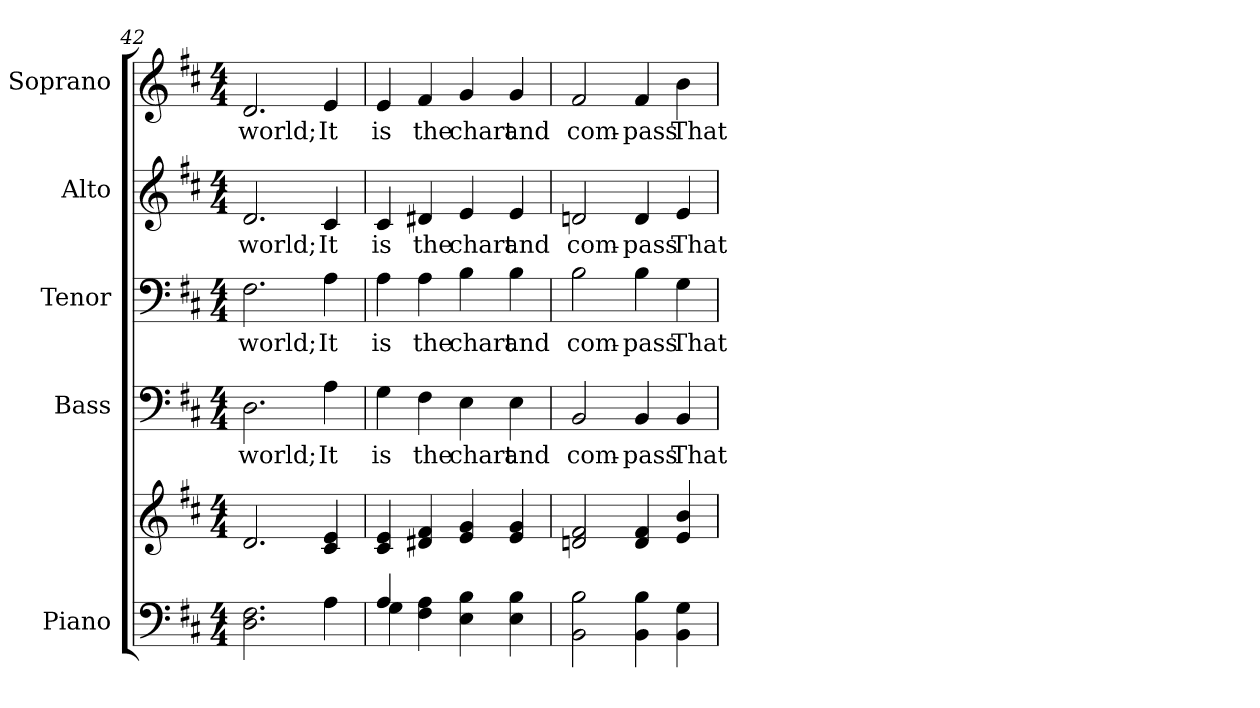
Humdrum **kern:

**kern	**kern	**kern	**text	**kern	**text	**kern	**text	**kern	**text
*part5	*part5	*part4	*part4	*part3	*part3	*part2	*part2	*part1	*part1
*staff6	*staff5	*staff4	*staff4	*staff3	*staff3	*staff2	*staff2	*staff1	*staff1
*I"Piano	*	*I"Bass	*	*I"Tenor	*	*I"Alto	*	*I"Soprano	*
*I'Pno.	*	*I'B.	*	*I'T.	*	*I'A.	*	*I'S.	*
*clefF4	*clefG2	*clefF4	*	*clefF4	*	*clefG2	*	*clefG2	*
*k[f#c#]	*k[f#c#]	*k[f#c#]	*	*k[f#c#]	*	*k[f#c#]	*	*k[f#c#]	*
*D:	*D:	*D:	*	*D:	*	*D:	*	*D:	*
*M4/4	*M4/4	*M4/4	*	*M4/4	*	*M4/4	*	*M4/4	*
=42	=42	=42	=42	=42	=42	=42	=42	=42	=42
!	!	!	!LO:LY:b:color=#000000	!	!	!	!	!	!
!	!	!	!	!	!LO:LY:b:color=#000000	!	!	!	!
!	!	!	!	!	!	!	!LO:LY:b:color=#000000	!	!
!	!	!	!	!	!	!	!	!	!LO:LY:b:color=#000000
2.Di\ 2.F#i	2.di/	2.Di\	world;	2.F#i\	world;	2.di/	world;	2.di/	world;
!	!	!	!LO:LY:b:color=#000000	!	!	!	!	!	!
!	!	!	!	!	!LO:LY:b:color=#000000	!	!	!	!
!	!	!	!	!	!	!	!LO:LY:b:color=#000000	!	!
!	!	!	!	!	!	!	!	!	!LO:LY:b:color=#000000
4Ai\	4c#i/ 4ei	4Ai\	It	4Ai\	It	4c#i/	It	4ei/	It
!!LO:PB:g=z
=43	=43	=43	=43	=43	=43	=43	=43	=43	=43
*^	*	*	*	*	*	*	*	*	*
!	!	!	!	!LO:LY:b:color=#000000	!	!	!	!	!	!
!	!	!	!	!	!	!LO:LY:b:color=#000000	!	!	!	!
!	!	!	!	!	!	!	!	!LO:LY:b:color=#000000	!	!
!	!	!	!	!	!	!	!	!	!	!LO:LY:b:color=#000000
4Ai/	4Gi\	4c#i/ 4ei	4Gi\	is	4Ai\	is	4c#i/	is	4ei/	is
!	!	!	!	!LO:LY:b:color=#000000	!	!	!	!	!	!
!	!	!	!	!	!	!LO:LY:b:color=#000000	!	!	!	!
!	!	!	!	!	!	!	!	!LO:LY:b:color=#000000	!	!
!	!	!	!	!	!	!	!	!	!	!LO:LY:b:color=#000000
4F#i\ 4Ai	4ryy	4d#Xi/ 4f#i	4F#i\	the	4Ai\	the	4d#Xi/	the	4f#i/	the
!	!	!	!	!LO:LY:b:color=#000000	!	!	!	!	!	!
!	!	!	!	!	!	!LO:LY:b:color=#000000	!	!	!	!
!	!	!	!	!	!	!	!	!LO:LY:b:color=#000000	!	!
!	!	!	!	!	!	!	!	!	!	!LO:LY:b:color=#000000
4Ei\ 4Bi	2ryy	4ei/ 4gi	4Ei\	chart	4Bi\	chart	4ei/	chart	4gi/	chart
!	!	!	!	!LO:LY:b:color=#000000	!	!	!	!	!	!
!	!	!	!	!	!	!LO:LY:b:color=#000000	!	!	!	!
!	!	!	!	!	!	!	!	!LO:LY:b:color=#000000	!	!
!	!	!	!	!	!	!	!	!	!	!LO:LY:b:color=#000000
4Ei\ 4Bi	.	4ei/ 4gi	4Ei\	and	4Bi\	and	4ei/	and	4gi/	and
*v	*v	*	*	*	*	*	*	*	*	*
=44	=44	=44	=44	=44	=44	=44	=44	=44	=44
!	!	!	!LO:LY:b:color=#000000	!	!	!	!	!	!
!	!	!	!	!	!LO:LY:b:color=#000000	!	!	!	!
!	!	!	!	!	!	!	!LO:LY:b:color=#000000	!	!
!	!	!	!	!	!	!	!	!	!LO:LY:b:color=#000000
2BBi\ 2Bi	2dni/ 2f#i	2BBi/	com-	2Bi\	com-	2dni/	com-	2f#i/	com-
!	!	!	!LO:LY:b:color=#000000	!	!	!	!	!	!
!	!	!	!	!	!LO:LY:b:color=#000000	!	!	!	!
!	!	!	!	!	!	!	!LO:LY:b:color=#000000	!	!
!	!	!	!	!	!	!	!	!	!LO:LY:b:color=#000000
4BBi\ 4Bi	4di/ 4f#i	4BBi/	-pass	4Bi\	-pass	4di/	-pass	4f#i/	-pass
!	!	!	!LO:LY:b:color=#000000	!	!	!	!	!	!
!	!	!	!	!	!LO:LY:b:color=#000000	!	!	!	!
!	!	!	!	!	!	!	!LO:LY:b:color=#000000	!	!
!	!	!	!	!	!	!	!	!	!LO:LY:b:color=#000000
4BBi\ 4Gi	4ei/ 4bi	4BBi/	That	4Gi\	That	4ei/	That	4bi\	That
=	=	=	=	=	=	=	=	=	=
*-	*-	*-	*-	*-	*-	*-	*-	*-	*-
